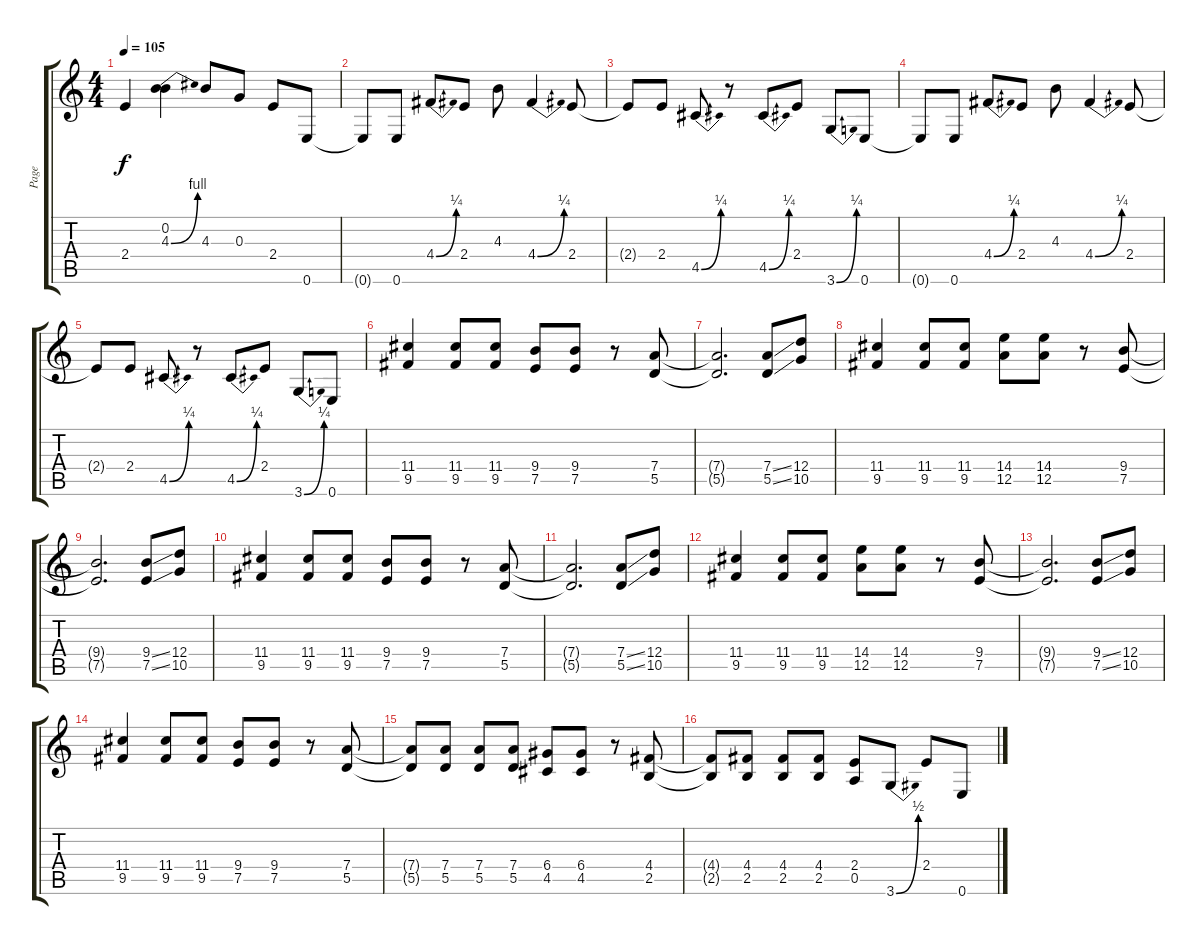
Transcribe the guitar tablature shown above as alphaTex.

\track ("Page" "Page") {instrument distortionguitar}
\staff {score tabs}
\tuning (E4 B3 G3 D3 A2 E2) {hide}
\ts (4 4)
\tempo 105
\clef g2
\ks c
2.4{t}.4{dy f} (0.2 4.3{be (bend 0 0 60 4)}).4 4.3.8 0.3.8 2.4.8 0.6.8 |
0.6{t}.8 0.6.8 4.4{be (bend 0 0 60 1)}.8 2.4.8 4.3.8 4.4{be (bend 0 0 60 1)}.4 2.4.8 |
2.4{t}.8 2.4.8 4.5{be (bend 0 0 60 1)}.8 r.8 4.5{be (bend 0 0 60 1)}.8 2.4.8 3.6{be (bend 0 0 60 1)}.8 0.6.8 |
0.6{t}.8 0.6.8 4.4{be (bend 0 0 60 1)}.8 2.4.8 4.3.8 4.4{be (bend 0 0 60 1)}.4 2.4.8 |
2.4{t}.8 2.4.8 4.5{be (bend 0 0 60 1)}.8 r.8 4.5{be (bend 0 0 60 1)}.8 2.4.8 3.6{be (bend 0 0 60 1)}.8 0.6.8 |
(11.4 9.5).4 (11.4 9.5).8 (11.4 9.5).8 (9.4 7.5).8 (9.4 7.5).8 r.8 (7.4 5.5).8 |
(7.4{t} 5.5{t}).2{d} (7.4{ss} 5.5{ss}).8 (12.4 10.5).8 |
(11.4 9.5).4 (11.4 9.5).8 (11.4 9.5).8 (14.4 12.5).8 (14.4 12.5).8 r.8 (9.4 7.5).8 |
(9.4{t} 7.5{t}).2{d} (9.4{ss} 7.5{ss}).8 (12.4 10.5).8 |
(11.4 9.5).4 (11.4 9.5).8 (11.4 9.5).8 (9.4 7.5).8 (9.4 7.5).8 r.8 (7.4 5.5).8 |
(7.4{t} 5.5{t}).2{d} (7.4{ss} 5.5{ss}).8 (12.4 10.5).8 |
(11.4 9.5).4 (11.4 9.5).8 (11.4 9.5).8 (14.4 12.5).8 (14.4 12.5).8 r.8 (9.4 7.5).8 |
(9.4{t} 7.5{t}).2{d} (9.4{ss} 7.5{ss}).8 (12.4 10.5).8 |
(11.4 9.5).4 (11.4 9.5).8 (11.4 9.5).8 (9.4 7.5).8 (9.4 7.5).8 r.8 (7.4 5.5).8 |
(7.4{t} 5.5{t}).8 (7.4 5.5).8 (7.4 5.5).8 (7.4 5.5).8 (6.4 4.5).8 (6.4 4.5).8 r.8 (4.4 2.5).8 |
(4.4{t} 2.5{t}).8 (4.4 2.5).8 (4.4 2.5).8 (4.4 2.5).8 (2.4 0.5).8 3.6{be (bend 0 0 60 2)}.8 2.4.8 0.6.8
